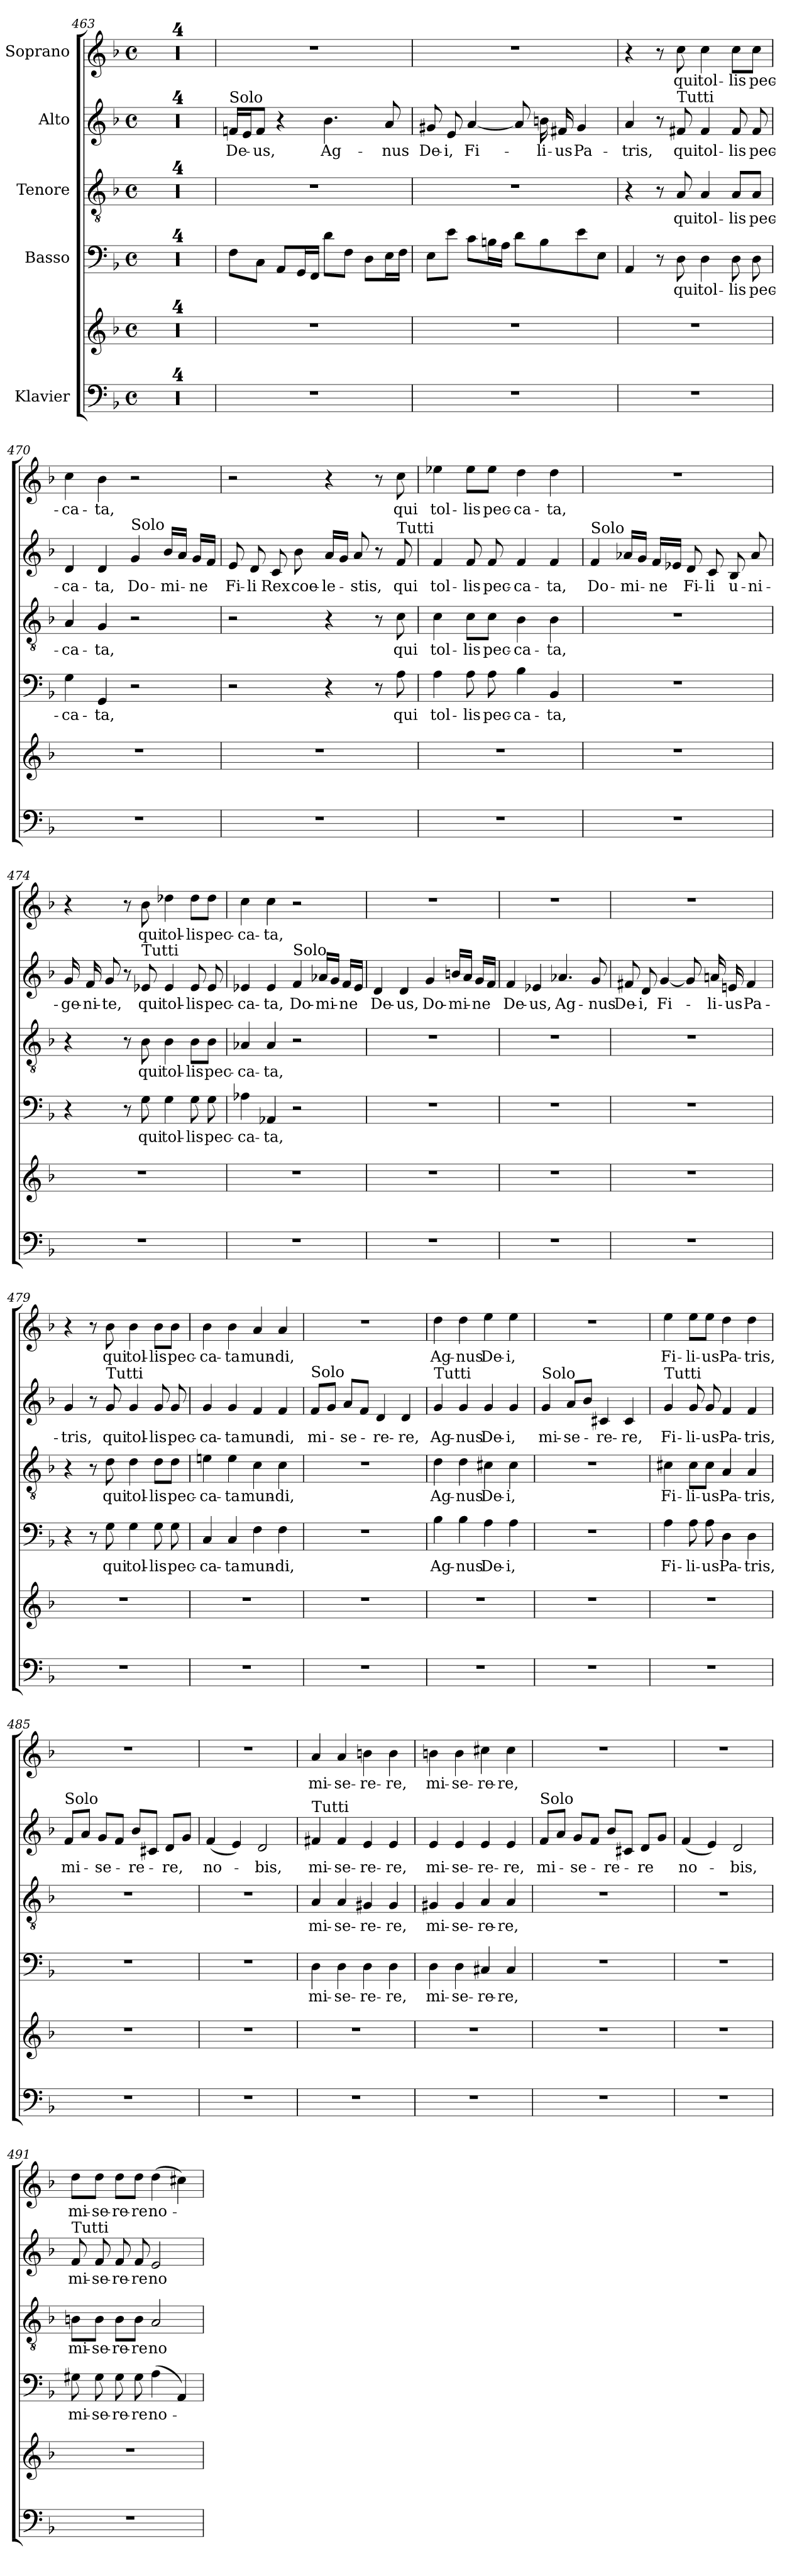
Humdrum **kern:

**kern	**kern	**kern	**text	**kern	**text	**kern	**text	**kern	**text
*part5	*part5	*part4	*part4	*part3	*part3	*part2	*part2	*part1	*part1
*staff6	*staff5	*staff4	*staff4	*staff3	*staff3	*staff2	*staff2	*staff1	*staff1
*I"Klavier	*	*I"Basso	*	*I"Tenore	*	*I"Alto	*	*I"Soprano	*
*clefF4	*clefG2	*clefF4	*	*clefGv2	*	*clefG2	*	*clefG2	*
*k[b-]	*k[b-]	*k[b-]	*	*k[b-]	*	*k[b-]	*	*k[b-]	*
*M4/4	*M4/4	*M4/4	*	*M4/4	*	*M4/4	*	*M4/4	*
*met(c)	*met(c)	*met(c)	*	*met(c)	*	*met(c)	*	*met(c)	*
=463	=463	=463	=463	=463	=463	=463	=463	=463	=463
1r	1r	1r	.	1r	.	1r	.	1r	.
=464	=464	=464	=464	=464	=464	=464	=464	=464	=464
1r	1r	1r	.	1r	.	1r	.	1r	.
=465	=465	=465	=465	=465	=465	=465	=465	=465	=465
1r	1r	1r	.	1r	.	1r	.	1r	.
=466	=466	=466	=466	=466	=466	=466	=466	=466	=466
1r	1r	1r	.	1r	.	1r	.	1r	.
=467	=467	=467	=467	=467	=467	=467	=467	=467	=467
!	!	!	!	!	!	!LO:TX:a:t=Solo	!	!	!
!	!	!	!	!	!	!	!LO:LY:b	!	!
1r	1r	8F\L	.	1r	.	16fn/LL	De-	1r	.
.	.	.	.	.	.	16e/J	.	.	.
!	!	!	!	!	!	!	!LO:LY:b	!	!
.	.	8C\J	.	.	.	8f/J	-us,	.	.
.	.	8AA/L	.	.	.	4r	.	.	.
.	.	16GG/L	.	.	.	.	.	.	.
.	.	16FF/JJ	.	.	.	.	.	.	.
!	!	!	!	!	!	!	!LO:LY:b	!	!
.	.	8d\L	.	.	.	4.b-\	Ag-	.	.
.	.	8F\J	.	.	.	.	.	.	.
.	.	8D\L	.	.	.	.	.	.	.
!	!	!	!	!	!	!	!LO:LY:b	!	!
.	.	16E\L	.	.	.	8a/	-nus	.	.
.	.	16F\JJ	.	.	.	.	.	.	.
=468	=468	=468	=468	=468	=468	=468	=468	=468	=468
!	!	!	!	!	!	!	!LO:LY:b	!	!
1r	1r	8E\L	.	1r	.	8g#X/	De-	1r	.
!	!	!	!	!	!	!	!LO:LY:b	!	!
.	.	8e\J	.	.	.	8e/	-i,	.	.
!	!	!	!	!	!	!	!LO:LY:b	!	!
.	.	8c\L	.	.	.	[4a/	Fi-	.	.
.	.	16Bn\L	.	.	.	.	.	.	.
.	.	16A\JJ	.	.	.	.	.	.	.
.	.	8d\L	.	.	.	8a/]	.	.	.
!	!	!	!	!	!	!	!LO:LY:b	!	!
.	.	8B\	.	.	.	16bn\	-li-	.	.
!	!	!	!	!	!	!	!LO:LY:b	!	!
.	.	.	.	.	.	16f#X/	-us	.	.
!	!	!	!	!	!	!	!LO:LY:b	!	!
.	.	8e\	.	.	.	4g#/	Pa-	.	.
.	.	8E\J	.	.	.	.	.	.	.
=469	=469	=469	=469	=469	=469	=469	=469	=469	=469
!	!	!	!	!	!	!	!LO:LY:b	!	!
1r	1r	4AA/	.	4r	.	4a/	-tris,	4r	.
.	.	8r	.	8r	.	8r	.	8r	.
!	!	!	!	!	!	!LO:TX:a:t=Tutti	!	!	!
!	!	!	!LO:LY:b	!	!LO:LY:b	!	!LO:LY:b	!	!LO:LY:b
.	.	8D\	qui	8A/	qui	8f#X/	qui	8cc\	qui
!	!	!	!LO:LY:b	!	!LO:LY:b	!	!LO:LY:b	!	!LO:LY:b
.	.	4D\	tol-	4A/	tol-	4f#/	tol-	4cc\	tol-
!	!	!	!LO:LY:b	!	!LO:LY:b	!	!LO:LY:b	!	!LO:LY:b
.	.	8D\	-lis	8A/L	-lis	8f#/	-lis	8cc\L	-lis
!	!	!	!LO:LY:b	!	!LO:LY:b	!	!LO:LY:b	!	!LO:LY:b
.	.	8D\	pec-	8A/J	pec-	8f#/	pec-	8cc\J	pec-
!!LO:LB:g=z
=470	=470	=470	=470	=470	=470	=470	=470	=470	=470
!	!	!	!LO:LY:b	!	!LO:LY:b	!	!LO:LY:b	!	!LO:LY:b
1r	1r	4G\	-ca-	4A/	-ca-	4d/	-ca-	4cc\	-ca-
!	!	!	!LO:LY:b	!	!LO:LY:b	!	!LO:LY:b	!	!LO:LY:b
.	.	4GG/	-ta,	4G/	-ta,	4d/	-ta,	4b-\	-ta,
!	!	!	!	!	!	!LO:TX:a:t=Solo	!	!	!
!	!	!	!	!	!	!	!LO:LY:b	!	!
.	.	2r	.	2r	.	4g/	Do-	2r	.
!	!	!	!	!	!	!	!LO:LY:b	!	!
.	.	.	.	.	.	16b-/LL	-mi-	.	.
.	.	.	.	.	.	16a/JJ	.	.	.
!	!	!	!	!	!	!	!LO:LY:b	!	!
.	.	.	.	.	.	16g/LL	-ne	.	.
.	.	.	.	.	.	16f/JJ	.	.	.
=471	=471	=471	=471	=471	=471	=471	=471	=471	=471
!	!	!	!	!	!	!	!LO:LY:b	!	!
1r	1r	2r	.	2r	.	8e/	Fi-	2r	.
!	!	!	!	!	!	!	!LO:LY:b	!	!
.	.	.	.	.	.	8d/	-li	.	.
!	!	!	!	!	!	!	!LO:LY:b	!	!
.	.	.	.	.	.	8c/	Rex	.	.
!	!	!	!	!	!	!	!LO:LY:b	!	!
.	.	.	.	.	.	8b-\	coe-	.	.
!	!	!	!	!	!	!	!LO:LY:b	!	!
.	.	4r	.	4r	.	16a/LL	-le-	4r	.
.	.	.	.	.	.	16g/JJ	.	.	.
!	!	!	!	!	!	!	!LO:LY:b	!	!
.	.	.	.	.	.	8a/	-stis,	.	.
.	.	8r	.	8r	.	8r	.	8r	.
!	!	!	!	!	!	!LO:TX:a:t=Tutti	!	!	!
!	!	!	!LO:LY:b	!	!LO:LY:b	!	!LO:LY:b	!	!LO:LY:b
.	.	8A\	qui	8c\	qui	8f/	qui	8cc\	qui
=472	=472	=472	=472	=472	=472	=472	=472	=472	=472
!	!	!	!LO:LY:b	!	!LO:LY:b	!	!LO:LY:b	!	!LO:LY:b
1r	1r	4A\	tol-	4c\	tol-	4f/	tol-	4ee-X\	tol-
!	!	!	!LO:LY:b	!	!LO:LY:b	!	!LO:LY:b	!	!LO:LY:b
.	.	8A\	-lis	8c\L	-lis	8f/	-lis	8ee-\L	-lis
!	!	!	!LO:LY:b	!	!LO:LY:b	!	!LO:LY:b	!	!LO:LY:b
.	.	8A\	pec-	8c\J	pec-	8f/	pec-	8ee-\J	pec-
!	!	!	!LO:LY:b	!	!LO:LY:b	!	!LO:LY:b	!	!LO:LY:b
.	.	4B-\	-ca-	4B-\	-ca-	4f/	-ca-	4dd\	-ca-
!	!	!	!LO:LY:b	!	!LO:LY:b	!	!LO:LY:b	!	!LO:LY:b
.	.	4BB-/	-ta,	4B-\	-ta,	4f/	-ta,	4dd\	-ta,
=473	=473	=473	=473	=473	=473	=473	=473	=473	=473
!	!	!	!	!	!	!LO:TX:a:t=Solo	!	!	!
!	!	!	!	!	!	!	!LO:LY:b	!	!
1r	1r	1r	.	1r	.	4f/	Do-	1r	.
!	!	!	!	!	!	!	!LO:LY:b	!	!
.	.	.	.	.	.	16a-X/LL	-mi-	.	.
.	.	.	.	.	.	16g/JJ	.	.	.
!	!	!	!	!	!	!	!LO:LY:b	!	!
.	.	.	.	.	.	16f/LL	-ne	.	.
.	.	.	.	.	.	16e-X/JJ	.	.	.
!	!	!	!	!	!	!	!LO:LY:b	!	!
.	.	.	.	.	.	8d/	Fi-	.	.
!	!	!	!	!	!	!	!LO:LY:b	!	!
.	.	.	.	.	.	8c/	-li	.	.
!	!	!	!	!	!	!	!LO:LY:b	!	!
.	.	.	.	.	.	8B-/	u-	.	.
!	!	!	!	!	!	!	!LO:LY:b	!	!
.	.	.	.	.	.	8a-/	-ni-	.	.
!!LO:LB:g=z
=474	=474	=474	=474	=474	=474	=474	=474	=474	=474
!	!	!	!	!	!	!	!LO:LY:b	!	!
1r	1r	4r	.	4r	.	16g/	-ge-	4r	.
!	!	!	!	!	!	!	!LO:LY:b	!	!
.	.	.	.	.	.	16f/	-ni-	.	.
!	!	!	!	!	!	!	!LO:LY:b	!	!
.	.	.	.	.	.	8g/	-te,	.	.
.	.	8r	.	8r	.	8r	.	8r	.
!	!	!	!	!	!	!LO:TX:a:t=Tutti	!	!	!
!	!	!	!LO:LY:b	!	!LO:LY:b	!	!LO:LY:b	!	!LO:LY:b
.	.	8G\	qui	8B-\	qui	8e-X/	qui	8b-\	qui
!	!	!	!LO:LY:b	!	!LO:LY:b	!	!LO:LY:b	!	!LO:LY:b
.	.	4G\	tol-	4B-\	tol-	4e-/	tol-	4dd-X\	tol-
!	!	!	!LO:LY:b	!	!LO:LY:b	!	!LO:LY:b	!	!LO:LY:b
.	.	8G\	-lis	8B-\L	-lis	8e-/	-lis	8dd-\L	-lis
!	!	!	!LO:LY:b	!	!LO:LY:b	!	!LO:LY:b	!	!LO:LY:b
.	.	8G\	pec-	8B-\J	pec-	8e-/	pec-	8dd-\J	pec-
=475	=475	=475	=475	=475	=475	=475	=475	=475	=475
!	!	!	!LO:LY:b	!	!LO:LY:b	!	!LO:LY:b	!	!LO:LY:b
1r	1r	4A-X\	-ca-	4A-X/	-ca-	4e-X/	-ca-	4cc\	-ca-
!	!	!	!LO:LY:b	!	!LO:LY:b	!	!LO:LY:b	!	!LO:LY:b
.	.	4AA-X/	-ta,	4A-/	-ta,	4e-/	-ta,	4cc\	-ta,
!	!	!	!	!	!	!LO:TX:a:t=Solo	!	!	!
!	!	!	!	!	!	!	!LO:LY:b	!	!
.	.	2r	.	2r	.	4f/	Do-	2r	.
!	!	!	!	!	!	!	!LO:LY:b	!	!
.	.	.	.	.	.	16a-X/LL	-mi-	.	.
.	.	.	.	.	.	16g/JJ	.	.	.
!	!	!	!	!	!	!	!LO:LY:b	!	!
.	.	.	.	.	.	16f/LL	-ne	.	.
.	.	.	.	.	.	16e-/JJ	.	.	.
=476	=476	=476	=476	=476	=476	=476	=476	=476	=476
!	!	!	!	!	!	!	!LO:LY:b	!	!
1r	1r	1r	.	1r	.	4d/	De-	1r	.
!	!	!	!	!	!	!	!LO:LY:b	!	!
.	.	.	.	.	.	4d/	-us,	.	.
!	!	!	!	!	!	!	!LO:LY:b	!	!
.	.	.	.	.	.	4g/	Do-	.	.
!	!	!	!	!	!	!	!LO:LY:b	!	!
.	.	.	.	.	.	16bn/LL	-mi-	.	.
.	.	.	.	.	.	16a/JJ	.	.	.
!	!	!	!	!	!	!	!LO:LY:b	!	!
.	.	.	.	.	.	16g/LL	-ne	.	.
.	.	.	.	.	.	16f/JJ	.	.	.
=477	=477	=477	=477	=477	=477	=477	=477	=477	=477
!	!	!	!	!	!	!	!LO:LY:b	!	!
1r	1r	1r	.	1r	.	4f/	De-	1r	.
!	!	!	!	!	!	!	!LO:LY:b	!	!
.	.	.	.	.	.	4e-X/	-us,	.	.
!	!	!	!	!	!	!	!LO:LY:b	!	!
.	.	.	.	.	.	4.a-X/	Ag-	.	.
!	!	!	!	!	!	!	!LO:LY:b	!	!
.	.	.	.	.	.	8g/	-nus	.	.
!!LO:PB:g=z
=478	=478	=478	=478	=478	=478	=478	=478	=478	=478
!	!	!	!	!	!	!	!LO:LY:b	!	!
1r	1r	1r	.	1r	.	8f#X/	De-	1r	.
!	!	!	!	!	!	!	!LO:LY:b	!	!
.	.	.	.	.	.	8d/	-i,	.	.
!	!	!	!	!	!	!	!LO:LY:b	!	!
.	.	.	.	.	.	[4g/	Fi-	.	.
.	.	.	.	.	.	8g/]	.	.	.
!	!	!	!	!	!	!	!LO:LY:b	!	!
.	.	.	.	.	.	16an/	-li-	.	.
!	!	!	!	!	!	!	!LO:LY:b	!	!
.	.	.	.	.	.	16en/	-us	.	.
!	!	!	!	!	!	!	!LO:LY:b	!	!
.	.	.	.	.	.	4f#/	Pa-	.	.
=479	=479	=479	=479	=479	=479	=479	=479	=479	=479
!	!	!	!	!	!	!	!LO:LY:b	!	!
1r	1r	4r	.	4r	.	4g/	-tris,	4r	.
.	.	8r	.	8r	.	8r	.	8r	.
!	!	!	!	!	!	!LO:TX:a:t=Tutti	!	!	!
!	!	!	!LO:LY:b	!	!LO:LY:b	!	!LO:LY:b	!	!LO:LY:b
.	.	8G\	qui	8d\	qui	8g/	qui	8b-\	qui
!	!	!	!LO:LY:b	!	!LO:LY:b	!	!LO:LY:b	!	!LO:LY:b
.	.	4G\	tol-	4d\	tol-	4g/	tol-	4b-\	tol-
!	!	!	!LO:LY:b	!	!LO:LY:b	!	!LO:LY:b	!	!LO:LY:b
.	.	8G\	-lis	8d\L	-lis	8g/	-lis	8b-\L	-lis
!	!	!	!LO:LY:b	!	!LO:LY:b	!	!LO:LY:b	!	!LO:LY:b
.	.	8G\	pec-	8d\J	pec-	8g/	pec-	8b-\J	pec-
=480	=480	=480	=480	=480	=480	=480	=480	=480	=480
!	!	!	!LO:LY:b	!	!LO:LY:b	!	!LO:LY:b	!	!LO:LY:b
1r	1r	4C/	-ca-	4en\	-ca-	4g/	-ca-	4b-\	-ca-
!	!	!	!LO:LY:b	!	!LO:LY:b	!	!LO:LY:b	!	!LO:LY:b
.	.	4C/	-ta	4e\	-ta	4g/	-ta	4b-\	-ta
!	!	!	!LO:LY:b	!	!LO:LY:b	!	!LO:LY:b	!	!LO:LY:b
.	.	4F\	mun-	4c\	mun-	4f/	mun-	4a/	mun-
!	!	!	!LO:LY:b	!	!LO:LY:b	!	!LO:LY:b	!	!LO:LY:b
.	.	4F\	-di,	4c\	-di,	4f/	-di,	4a/	-di,
=481	=481	=481	=481	=481	=481	=481	=481	=481	=481
!	!	!	!	!	!	!LO:TX:a:t=Solo	!	!	!
!	!	!	!	!	!	!	!LO:LY:b	!	!
1r	1r	1r	.	1r	.	8f/L	mi-	1r	.
.	.	.	.	.	.	8g/J	.	.	.
!	!	!	!	!	!	!	!LO:LY:b	!	!
.	.	.	.	.	.	8a/L	-se-	.	.
.	.	.	.	.	.	8f/J	.	.	.
!	!	!	!	!	!	!	!LO:LY:b	!	!
.	.	.	.	.	.	4d/	-re-	.	.
!	!	!	!	!	!	!	!LO:LY:b	!	!
.	.	.	.	.	.	4d/	-re,	.	.
=482	=482	=482	=482	=482	=482	=482	=482	=482	=482
!	!	!	!	!	!	!LO:TX:a:t=Tutti	!	!	!
!	!	!	!LO:LY:b	!	!LO:LY:b	!	!LO:LY:b	!	!LO:LY:b
1r	1r	4B-\	Ag-	4d\	Ag-	4g/	Ag-	4dd\	Ag-
!	!	!	!LO:LY:b	!	!LO:LY:b	!	!LO:LY:b	!	!LO:LY:b
.	.	4B-\	-nus	4d\	-nus	4g/	-nus	4dd\	-nus
!	!	!	!LO:LY:b	!	!LO:LY:b	!	!LO:LY:b	!	!LO:LY:b
.	.	4A\	De-	4c#X\	De-	4g/	De-	4ee\	De-
!	!	!	!LO:LY:b	!	!LO:LY:b	!	!LO:LY:b	!	!LO:LY:b
.	.	4A\	-i,	4c#\	-i,	4g/	-i,	4ee\	-i,
!!LO:LB:g=z
=483	=483	=483	=483	=483	=483	=483	=483	=483	=483
!	!	!	!	!	!	!LO:TX:a:t=Solo	!	!	!
!	!	!	!	!	!	!	!LO:LY:b	!	!
1r	1r	1r	.	1r	.	4g/	mi-	1r	.
!	!	!	!	!	!	!	!LO:LY:b	!	!
.	.	.	.	.	.	8a/L	-se-	.	.
.	.	.	.	.	.	8b-/J	.	.	.
!	!	!	!	!	!	!	!LO:LY:b	!	!
.	.	.	.	.	.	4c#X/	-re-	.	.
!	!	!	!	!	!	!	!LO:LY:b	!	!
.	.	.	.	.	.	4c#/	-re,	.	.
=484	=484	=484	=484	=484	=484	=484	=484	=484	=484
!	!	!	!	!	!	!LO:TX:a:t=Tutti	!	!	!
!	!	!	!LO:LY:b	!	!LO:LY:b	!	!LO:LY:b	!	!LO:LY:b
1r	1r	4A\	Fi-	4c#X\	Fi-	4g/	Fi-	4ee\	Fi-
!	!	!	!LO:LY:b	!	!LO:LY:b	!	!LO:LY:b	!	!LO:LY:b
.	.	8A\	-li-	8c#\L	-li-	8g/	-li-	8ee\L	-li-
!	!	!	!LO:LY:b	!	!LO:LY:b	!	!LO:LY:b	!	!LO:LY:b
.	.	8A\	-us	8c#\J	-us	8g/	-us	8ee\J	-us
!	!	!	!LO:LY:b	!	!LO:LY:b	!	!LO:LY:b	!	!LO:LY:b
.	.	4D\	Pa-	4A/	Pa-	4f/	Pa-	4dd\	Pa-
!	!	!	!LO:LY:b	!	!LO:LY:b	!	!LO:LY:b	!	!LO:LY:b
.	.	4D\	-tris,	4A/	-tris,	4f/	-tris,	4dd\	-tris,
=485	=485	=485	=485	=485	=485	=485	=485	=485	=485
!	!	!	!	!	!	!LO:TX:a:t=Solo	!	!	!
!	!	!	!	!	!	!	!LO:LY:b	!	!
1r	1r	1r	.	1r	.	8f/L	mi-	1r	.
.	.	.	.	.	.	8a/J	.	.	.
!	!	!	!	!	!	!	!LO:LY:b	!	!
.	.	.	.	.	.	8g/L	-se-	.	.
.	.	.	.	.	.	8f/J	.	.	.
!	!	!	!	!	!	!	!LO:LY:b	!	!
.	.	.	.	.	.	8b-/L	-re-	.	.
.	.	.	.	.	.	8c#X/J	.	.	.
!	!	!	!	!	!	!	!LO:LY:b	!	!
.	.	.	.	.	.	8d/L	-re,	.	.
.	.	.	.	.	.	8g/J	.	.	.
=486	=486	=486	=486	=486	=486	=486	=486	=486	=486
!	!	!	!	!	!	!	!LO:LY:b	!	!
1r	1r	1r	.	1r	.	(4f/	no-	1r	.
.	.	.	.	.	.	4e/)	.	.	.
!	!	!	!	!	!	!	!LO:LY:b	!	!
.	.	.	.	.	.	2d/	-bis,	.	.
=487	=487	=487	=487	=487	=487	=487	=487	=487	=487
!	!	!	!	!	!	!LO:TX:a:t=Tutti	!	!	!
!	!	!	!LO:LY:b	!	!LO:LY:b	!	!LO:LY:b	!	!LO:LY:b
1r	1r	4D\	mi-	4A/	mi-	4f#X/	mi-	4a/	mi-
!	!	!	!LO:LY:b	!	!LO:LY:b	!	!LO:LY:b	!	!LO:LY:b
.	.	4D\	-se-	4A/	-se-	4f#/	-se-	4a/	-se-
!	!	!	!LO:LY:b	!	!LO:LY:b	!	!LO:LY:b	!	!LO:LY:b
.	.	4D\	-re-	4G#X/	-re-	4e/	-re-	4bn\	-re-
!	!	!	!LO:LY:b	!	!LO:LY:b	!	!LO:LY:b	!	!LO:LY:b
.	.	4D\	-re,	4G#/	-re,	4e/	-re,	4b\	-re,
=488	=488	=488	=488	=488	=488	=488	=488	=488	=488
!	!	!	!LO:LY:b	!	!LO:LY:b	!	!LO:LY:b	!	!LO:LY:b
1r	1r	4D\	mi-	4G#X/	mi-	4e/	mi-	4bn\	mi-
!	!	!	!LO:LY:b	!	!LO:LY:b	!	!LO:LY:b	!	!LO:LY:b
.	.	4D\	-se-	4G#/	-se-	4e/	-se-	4b\	-se-
!	!	!	!LO:LY:b	!	!LO:LY:b	!	!LO:LY:b	!	!LO:LY:b
.	.	4C#X/	-re-	4A/	-re-	4e/	-re-	4cc#X\	-re-
!	!	!	!LO:LY:b	!	!LO:LY:b	!	!LO:LY:b	!	!LO:LY:b
.	.	4C#/	-re,	4A/	-re,	4e/	-re,	4cc#\	-re,
!!LO:LB:g=z
=489	=489	=489	=489	=489	=489	=489	=489	=489	=489
!	!	!	!	!	!	!LO:TX:a:t=Solo	!	!	!
!	!	!	!	!	!	!	!LO:LY:b	!	!
1r	1r	1r	.	1r	.	8f/L	mi-	1r	.
.	.	.	.	.	.	8a/J	.	.	.
!	!	!	!	!	!	!	!LO:LY:b	!	!
.	.	.	.	.	.	8g/L	-se-	.	.
.	.	.	.	.	.	8f/J	.	.	.
!	!	!	!	!	!	!	!LO:LY:b	!	!
.	.	.	.	.	.	8b-/L	-re-	.	.
.	.	.	.	.	.	8c#X/J	.	.	.
!	!	!	!	!	!	!	!LO:LY:b	!	!
.	.	.	.	.	.	8d/L	-re	.	.
.	.	.	.	.	.	8g/J	.	.	.
=490	=490	=490	=490	=490	=490	=490	=490	=490	=490
!	!	!	!	!	!	!	!LO:LY:b	!	!
1r	1r	1r	.	1r	.	(4f/	no-	1r	.
.	.	.	.	.	.	4e/)	.	.	.
!	!	!	!	!	!	!	!LO:LY:b	!	!
.	.	.	.	.	.	2d/	-bis,	.	.
=491	=491	=491	=491	=491	=491	=491	=491	=491	=491
!	!	!	!	!	!	!LO:TX:a:t=Tutti	!	!	!
!	!	!	!LO:LY:b	!	!LO:LY:b	!	!LO:LY:b	!	!LO:LY:b
1r	1r	8G#X\	mi-	8Bn\L	mi-	8f/	mi-	8dd\L	mi-
!	!	!	!LO:LY:b	!	!LO:LY:b	!	!LO:LY:b	!	!LO:LY:b
.	.	8G#\	-se-	8B\J	-se-	8f/	-se-	8dd\J	-se-
!	!	!	!LO:LY:b	!	!LO:LY:b	!	!LO:LY:b	!	!LO:LY:b
.	.	8G#\	-re-	8B\L	-re-	8f/	-re-	8dd\L	-re-
!	!	!	!LO:LY:b	!	!LO:LY:b	!	!LO:LY:b	!	!LO:LY:b
.	.	8G#\	-re	8B\J	-re	8f/	-re	8dd\J	-re
!	!	!	!LO:LY:b	!	!LO:LY:b	!	!LO:LY:b	!	!LO:LY:b
.	.	(4A\	no-	2A/	no-	2e/	no-	(4dd\	no-
.	.	4AA/)	.	.	.	.	.	4cc#X\)	.
=	=	=	=	=	=	=	=	=	=
*-	*-	*-	*-	*-	*-	*-	*-	*-	*-
